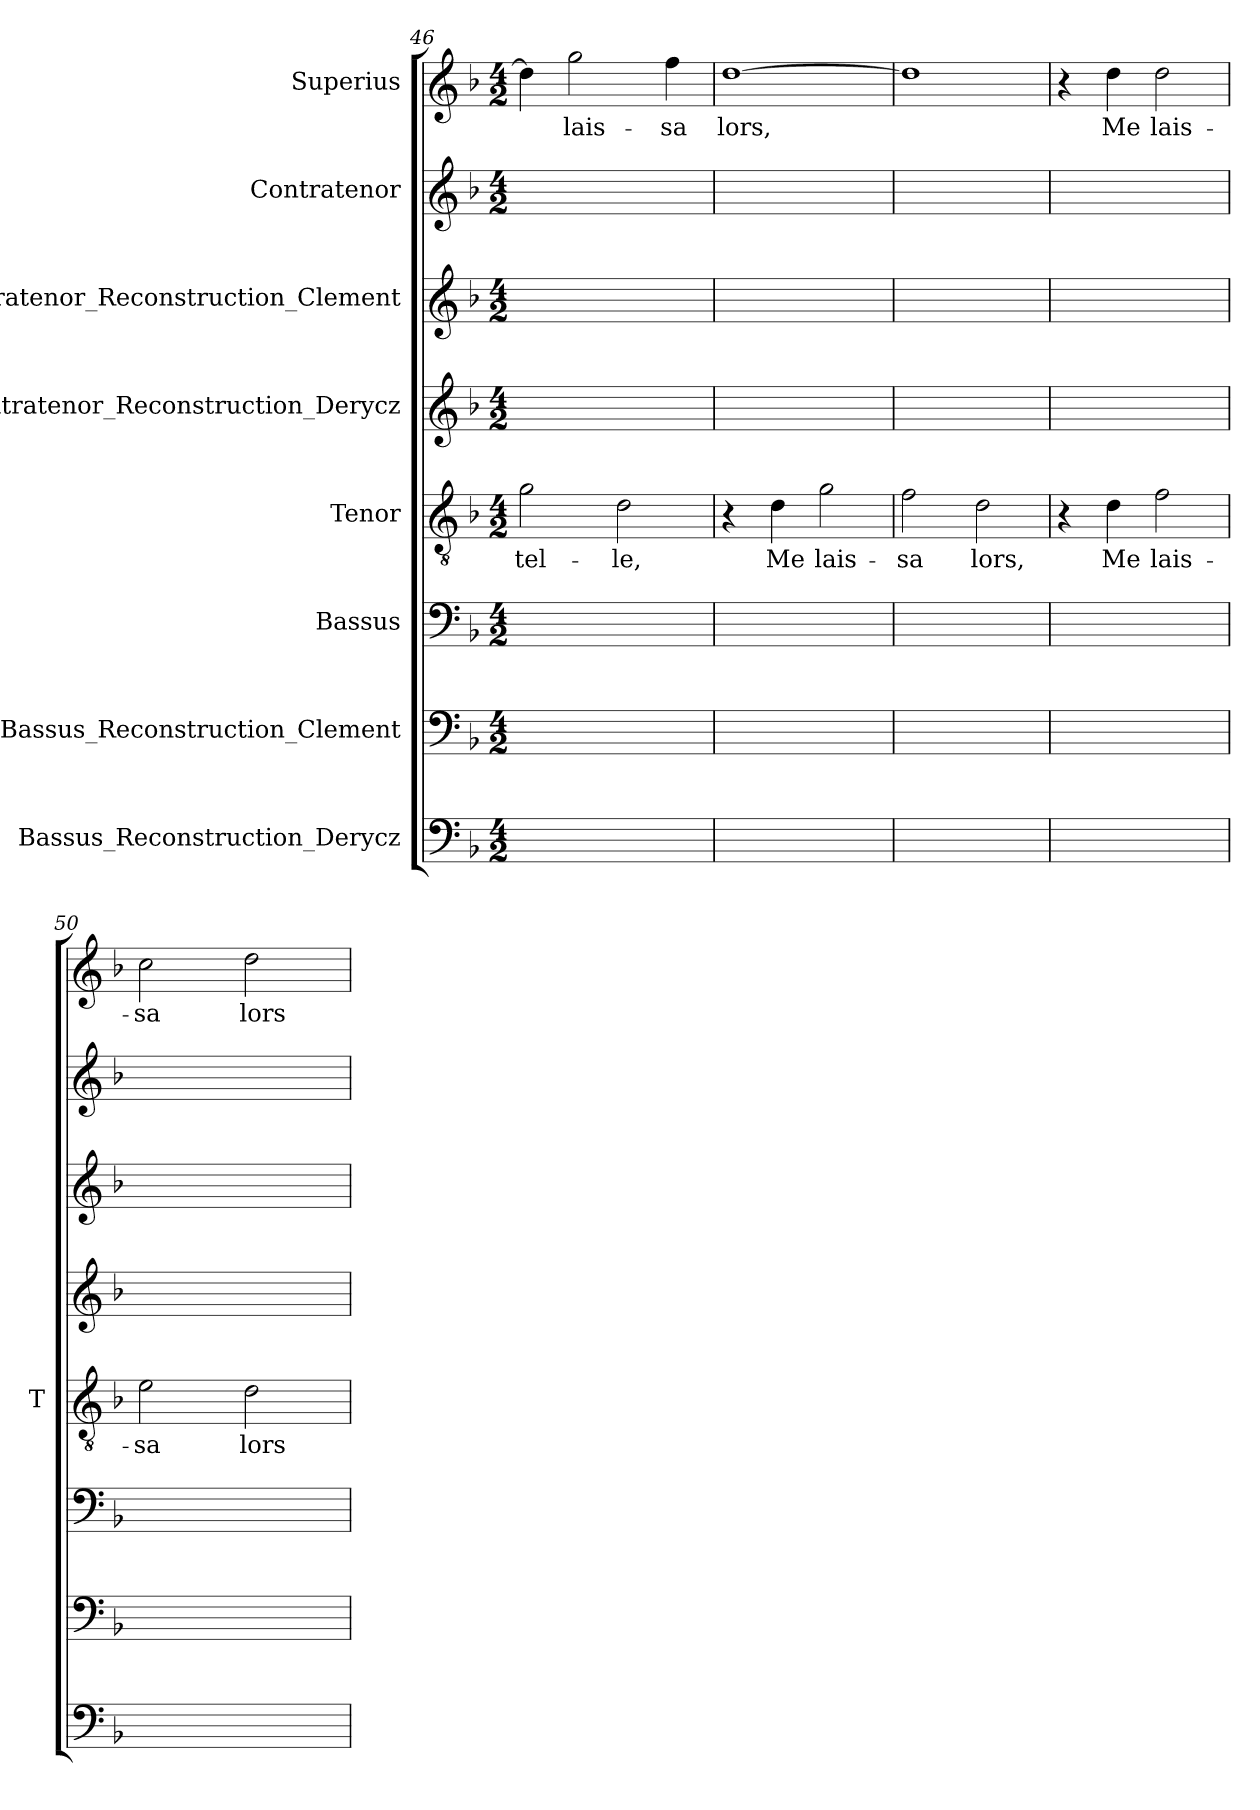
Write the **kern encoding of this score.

**kern	**kern	**kern	**kern	**text	**kern	**kern	**kern	**kern	**text
*part8	*part7	*part6	*part5	*part5	*part4	*part3	*part2	*part1	*part1
*staff8	*staff7	*staff6	*staff5	*staff5	*staff4	*staff3	*staff2	*staff1	*staff1
*I"Bassus_Reconstruction_Derycz	*I"Bassus_Reconstruction_Clement	*I"Bassus	*I"Tenor	*	*I"Contratenor_Reconstruction_Derycz	*I"Contratenor_Reconstruction_Clement	*I"Contratenor	*I"Superius	*
*	*	*	*I'T	*	*	*	*	*	*
*clefF4	*clefF4	*clefF4	*clefGv2	*	*clefG2	*clefG2	*clefG2	*clefG2	*
*k[b-]	*k[b-]	*k[b-]	*k[b-]	*	*k[b-]	*k[b-]	*k[b-]	*k[b-]	*
*M4/2	*M4/2	*M4/2	*M4/2	*	*M4/2	*M4/2	*M4/2	*M4/2	*
=46	=46	=46	=46	=46	=46	=46	=46	=46	=46
1ryy	1ryy	1ryy	2g	tel-	1ryy	1ryy	1ryy	4dd]	.
.	.	.	.	.	.	.	.	2gg	lais-
.	.	.	2d	-le,	.	.	.	.	.
.	.	.	.	.	.	.	.	4ff	-sa
=47	=47	=47	=47	=47	=47	=47	=47	=47	=47
1ryy	1ryy	1ryy	4r	.	1ryy	1ryy	1ryy	[1dd	-lors,
.	.	.	4d	-Me	.	.	.	.	.
.	.	.	2g	lais-	.	.	.	.	.
=48	=48	=48	=48	=48	=48	=48	=48	=48	=48
1ryy	1ryy	1ryy	2f	-sa	1ryy	1ryy	1ryy	1dd]	.
.	.	.	2d	-lors,	.	.	.	.	.
=49	=49	=49	=49	=49	=49	=49	=49	=49	=49
1ryy	1ryy	1ryy	4r	.	1ryy	1ryy	1ryy	4r	.
.	.	.	4d	-Me	.	.	.	4dd	-Me
.	.	.	2f	lais-	.	.	.	2dd	lais-
=50	=50	=50	=50	=50	=50	=50	=50	=50	=50
1ryy	1ryy	1ryy	2e	-sa	1ryy	1ryy	1ryy	2cc	-sa
.	.	.	2d	-lors	.	.	.	2dd	-lors
=	=	=	=	=	=	=	=	=	=
*-	*-	*-	*-	*-	*-	*-	*-	*-	*-
